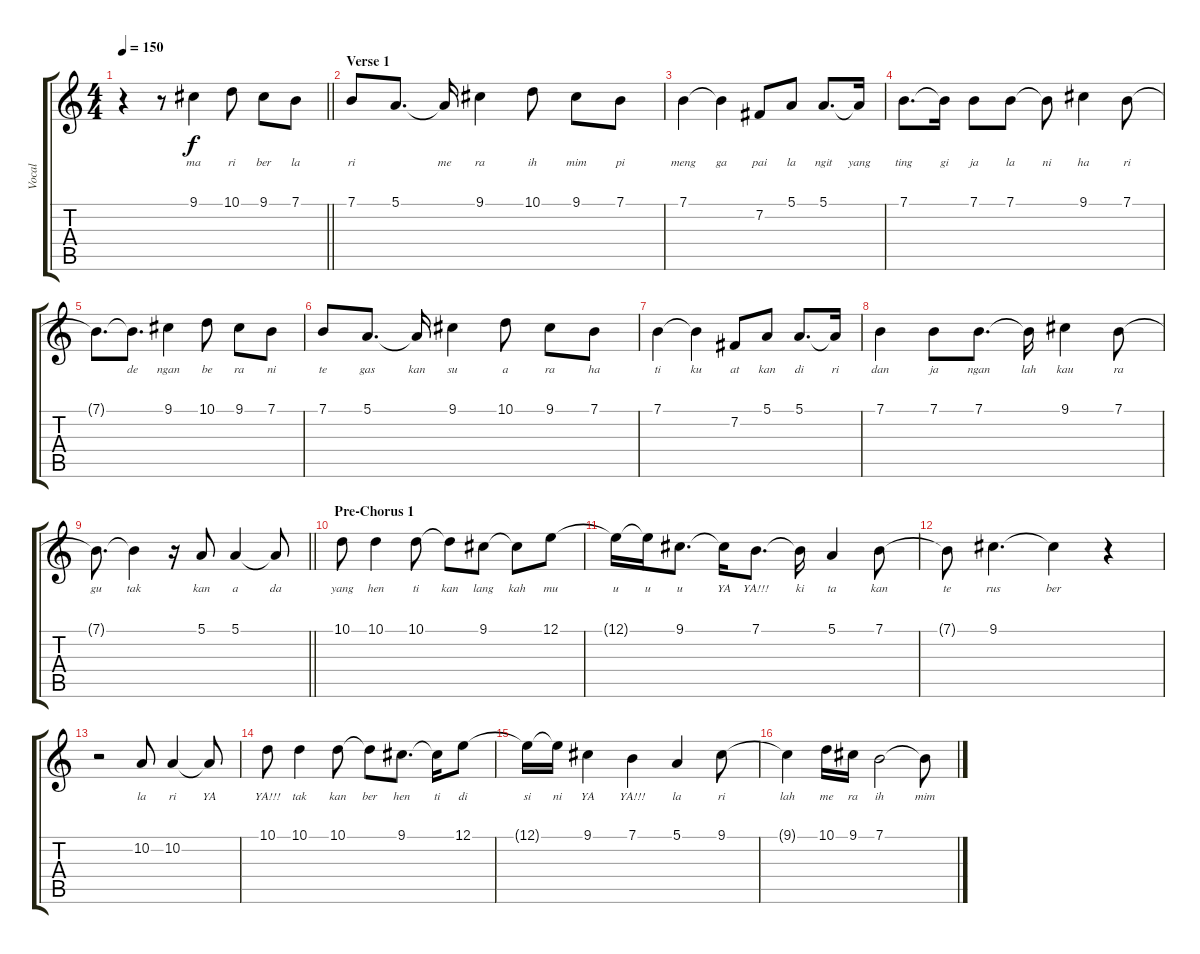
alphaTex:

\track ("Vocal" "Vocal") {instrument lead2sawtooth}
\staff {score tabs}
\tuning (E4 B3 G3 D3 A2 E2) {hide}
\ts (4 4)
\tempo 150
\clef g2
\barLineRight lightlight
\ks c
r.4{dy f} r.8 9.1.4{lyrics (0 "ma") lyrics (1 "") lyrics (2 "") lyrics (3 "") lyrics (4 "")} 10.1.8{lyrics (0 "ri") lyrics (1 "") lyrics (2 "") lyrics (3 "") lyrics (4 "")} 9.1.8{lyrics (0 "ber") lyrics (1 "") lyrics (2 "") lyrics (3 "") lyrics (4 "")} 7.1.8{lyrics (0 "la") lyrics (1 "") lyrics (2 "") lyrics (3 "") lyrics (4 "")} |
\section ("" "Verse 1")
7.1.8{lyrics (0 "ri") lyrics (1 "") lyrics (2 "") lyrics (3 "") lyrics (4 "")} 5.1.8{d lyrics (0 "") lyrics (1 "") lyrics (2 "") lyrics (3 "") lyrics (4 "")} 5.1{t}.16{lyrics (0 "me") lyrics (1 "") lyrics (2 "") lyrics (3 "") lyrics (4 "")} 9.1.4{lyrics (0 "ra") lyrics (1 "") lyrics (2 "") lyrics (3 "") lyrics (4 "")} 10.1.8{lyrics (0 "ih") lyrics (1 "") lyrics (2 "") lyrics (3 "") lyrics (4 "")} 9.1.8{lyrics (0 "mim") lyrics (1 "") lyrics (2 "") lyrics (3 "") lyrics (4 "")} 7.1.8{lyrics (0 "pi") lyrics (1 "") lyrics (2 "") lyrics (3 "") lyrics (4 "")} |
7.1.4{lyrics (0 "meng") lyrics (1 "") lyrics (2 "") lyrics (3 "") lyrics (4 "")} 7.1{t}.4{lyrics (0 "ga") lyrics (1 "") lyrics (2 "") lyrics (3 "") lyrics (4 "")} 7.2.8{lyrics (0 "pai") lyrics (1 "") lyrics (2 "") lyrics (3 "") lyrics (4 "")} 5.1.8{lyrics (0 "la") lyrics (1 "") lyrics (2 "") lyrics (3 "") lyrics (4 "")} 5.1.8{d lyrics (0 "ngit") lyrics (1 "") lyrics (2 "") lyrics (3 "") lyrics (4 "")} 5.1{t}.16{lyrics (0 "yang") lyrics (1 "") lyrics (2 "") lyrics (3 "") lyrics (4 "")} |
7.1.8{d lyrics (0 "ting") lyrics (1 "") lyrics (2 "") lyrics (3 "") lyrics (4 "")} 7.1{t}.16{lyrics (0 "gi") lyrics (1 "") lyrics (2 "") lyrics (3 "") lyrics (4 "")} 7.1.8{lyrics (0 "ja") lyrics (1 "") lyrics (2 "") lyrics (3 "") lyrics (4 "")} 7.1.8{lyrics (0 "la") lyrics (1 "") lyrics (2 "") lyrics (3 "") lyrics (4 "")} 7.1{t}.8{lyrics (0 "ni") lyrics (1 "") lyrics (2 "") lyrics (3 "") lyrics (4 "")} 9.1.4{lyrics (0 "ha") lyrics (1 "") lyrics (2 "") lyrics (3 "") lyrics (4 "")} 7.1.8{lyrics (0 "ri") lyrics (1 "") lyrics (2 "") lyrics (3 "") lyrics (4 "")} |
7.1{t}.8{d lyrics (0 "") lyrics (1 "") lyrics (2 "") lyrics (3 "") lyrics (4 "")} 7.1{t}.8{d lyrics (0 "de") lyrics (1 "") lyrics (2 "") lyrics (3 "") lyrics (4 "")} 9.1.4{lyrics (0 "ngan") lyrics (1 "") lyrics (2 "") lyrics (3 "") lyrics (4 "")} 10.1.8{lyrics (0 "be") lyrics (1 "") lyrics (2 "") lyrics (3 "") lyrics (4 "")} 9.1.8{lyrics (0 "ra") lyrics (1 "") lyrics (2 "") lyrics (3 "") lyrics (4 "")} 7.1.8{lyrics (0 "ni") lyrics (1 "") lyrics (2 "") lyrics (3 "") lyrics (4 "")} |
7.1.8{lyrics (0 "te") lyrics (1 "") lyrics (2 "") lyrics (3 "") lyrics (4 "")} 5.1.8{d lyrics (0 "gas") lyrics (1 "") lyrics (2 "") lyrics (3 "") lyrics (4 "")} 5.1{t}.16{lyrics (0 "kan") lyrics (1 "") lyrics (2 "") lyrics (3 "") lyrics (4 "")} 9.1.4{lyrics (0 "su") lyrics (1 "") lyrics (2 "") lyrics (3 "") lyrics (4 "")} 10.1.8{lyrics (0 "a") lyrics (1 "") lyrics (2 "") lyrics (3 "") lyrics (4 "")} 9.1.8{lyrics (0 "ra") lyrics (1 "") lyrics (2 "") lyrics (3 "") lyrics (4 "")} 7.1.8{lyrics (0 "ha") lyrics (1 "") lyrics (2 "") lyrics (3 "") lyrics (4 "")} |
7.1.4{lyrics (0 "ti") lyrics (1 "") lyrics (2 "") lyrics (3 "") lyrics (4 "")} 7.1{t}.4{lyrics (0 "ku") lyrics (1 "") lyrics (2 "") lyrics (3 "") lyrics (4 "")} 7.2.8{lyrics (0 "at") lyrics (1 "") lyrics (2 "") lyrics (3 "") lyrics (4 "")} 5.1.8{lyrics (0 "kan") lyrics (1 "") lyrics (2 "") lyrics (3 "") lyrics (4 "")} 5.1.8{d lyrics (0 "di") lyrics (1 "") lyrics (2 "") lyrics (3 "") lyrics (4 "")} 5.1{t}.16{lyrics (0 "ri") lyrics (1 "") lyrics (2 "") lyrics (3 "") lyrics (4 "")} |
7.1.4{lyrics (0 "dan") lyrics (1 "") lyrics (2 "") lyrics (3 "") lyrics (4 "")} 7.1.8{lyrics (0 "ja") lyrics (1 "") lyrics (2 "") lyrics (3 "") lyrics (4 "")} 7.1.8{d lyrics (0 "ngan") lyrics (1 "") lyrics (2 "") lyrics (3 "") lyrics (4 "")} 7.1{t}.16{lyrics (0 "lah") lyrics (1 "") lyrics (2 "") lyrics (3 "") lyrics (4 "")} 9.1.4{lyrics (0 "kau") lyrics (1 "") lyrics (2 "") lyrics (3 "") lyrics (4 "")} 7.1.8{lyrics (0 "ra") lyrics (1 "") lyrics (2 "") lyrics (3 "") lyrics (4 "")} |
\barLineRight lightlight
7.1{t}.8{d lyrics (0 "gu") lyrics (1 "") lyrics (2 "") lyrics (3 "") lyrics (4 "")} 7.1{t}.4{lyrics (0 "tak") lyrics (1 "") lyrics (2 "") lyrics (3 "") lyrics (4 "")} r.16 5.1.8{lyrics (0 "kan") lyrics (1 "") lyrics (2 "") lyrics (3 "") lyrics (4 "")} 5.1.4{lyrics (0 "a") lyrics (1 "") lyrics (2 "") lyrics (3 "") lyrics (4 "")} 5.1{t}.8{lyrics (0 "da") lyrics (1 "") lyrics (2 "") lyrics (3 "") lyrics (4 "")} |
\section ("" "Pre-Chorus 1")
10.1.8{lyrics (0 "yang") lyrics (1 "") lyrics (2 "") lyrics (3 "") lyrics (4 "")} 10.1.4{lyrics (0 "hen") lyrics (1 "") lyrics (2 "") lyrics (3 "") lyrics (4 "")} 10.1.8{lyrics (0 "ti") lyrics (1 "") lyrics (2 "") lyrics (3 "") lyrics (4 "")} 10.1{t}.8{lyrics (0 "kan") lyrics (1 "") lyrics (2 "") lyrics (3 "") lyrics (4 "")} 9.1.8{lyrics (0 "lang") lyrics (1 "") lyrics (2 "") lyrics (3 "") lyrics (4 "")} 9.1{t}.8{lyrics (0 "kah") lyrics (1 "") lyrics (2 "") lyrics (3 "") lyrics (4 "")} 12.1.8{lyrics (0 "mu") lyrics (1 "") lyrics (2 "") lyrics (3 "") lyrics (4 "")} |
12.1{t}.16{lyrics (0 "u") lyrics (1 "") lyrics (2 "") lyrics (3 "") lyrics (4 "")} 12.1{t}.16{lyrics (0 "u") lyrics (1 "") lyrics (2 "") lyrics (3 "") lyrics (4 "")} 9.1.8{d lyrics (0 "u") lyrics (1 "") lyrics (2 "") lyrics (3 "") lyrics (4 "")} 9.1{t}.16{lyrics (0 "YA") lyrics (1 "") lyrics (2 "") lyrics (3 "") lyrics (4 "")} 7.1.8{d lyrics (0 "YA!!!") lyrics (1 "") lyrics (2 "") lyrics (3 "") lyrics (4 "")} 7.1{t}.16{lyrics (0 "ki") lyrics (1 "") lyrics (2 "") lyrics (3 "") lyrics (4 "")} 5.1.4{lyrics (0 "ta") lyrics (1 "") lyrics (2 "") lyrics (3 "") lyrics (4 "")} 7.1.8{lyrics (0 "kan") lyrics (1 "") lyrics (2 "") lyrics (3 "") lyrics (4 "")} |
7.1{t}.8{lyrics (0 "te") lyrics (1 "") lyrics (2 "") lyrics (3 "") lyrics (4 "")} 9.1.4{d lyrics (0 "rus") lyrics (1 "") lyrics (2 "") lyrics (3 "") lyrics (4 "")} 9.1{t}.4{lyrics (0 "ber") lyrics (1 "") lyrics (2 "") lyrics (3 "") lyrics (4 "")} r.4 |
r.2 10.2.8{lyrics (0 "la") lyrics (1 "") lyrics (2 "") lyrics (3 "") lyrics (4 "")} 10.2.4{lyrics (0 "ri") lyrics (1 "") lyrics (2 "") lyrics (3 "") lyrics (4 "")} 10.2{t}.8{lyrics (0 "YA") lyrics (1 "") lyrics (2 "") lyrics (3 "") lyrics (4 "")} |
10.1.8{lyrics (0 "YA!!!") lyrics (1 "") lyrics (2 "") lyrics (3 "") lyrics (4 "")} 10.1.4{lyrics (0 "tak") lyrics (1 "") lyrics (2 "") lyrics (3 "") lyrics (4 "")} 10.1.8{lyrics (0 "kan") lyrics (1 "") lyrics (2 "") lyrics (3 "") lyrics (4 "")} 10.1{t}.8{lyrics (0 "ber") lyrics (1 "") lyrics (2 "") lyrics (3 "") lyrics (4 "")} 9.1.8{d lyrics (0 "hen") lyrics (1 "") lyrics (2 "") lyrics (3 "") lyrics (4 "")} 9.1{t}.16{lyrics (0 "ti") lyrics (1 "") lyrics (2 "") lyrics (3 "") lyrics (4 "")} 12.1.8{lyrics (0 "di") lyrics (1 "") lyrics (2 "") lyrics (3 "") lyrics (4 "")} |
12.1{t}.16{lyrics (0 "si") lyrics (1 "") lyrics (2 "") lyrics (3 "") lyrics (4 "")} 12.1{t}.16{lyrics (0 "ni") lyrics (1 "") lyrics (2 "") lyrics (3 "") lyrics (4 "")} 9.1.4{lyrics (0 "YA") lyrics (1 "") lyrics (2 "") lyrics (3 "") lyrics (4 "")} 7.1.4{lyrics (0 "YA!!!") lyrics (1 "") lyrics (2 "") lyrics (3 "") lyrics (4 "")} 5.1.4{lyrics (0 "la") lyrics (1 "") lyrics (2 "") lyrics (3 "") lyrics (4 "")} 9.1.8{lyrics (0 "ri") lyrics (1 "") lyrics (2 "") lyrics (3 "") lyrics (4 "")} |
9.1{t}.4{lyrics (0 "lah") lyrics (1 "") lyrics (2 "") lyrics (3 "") lyrics (4 "")} 10.1.16{lyrics (0 "me") lyrics (1 "") lyrics (2 "") lyrics (3 "") lyrics (4 "")} 9.1.16{lyrics (0 "ra") lyrics (1 "") lyrics (2 "") lyrics (3 "") lyrics (4 "")} 7.1.2{lyrics (0 "ih") lyrics (1 "") lyrics (2 "") lyrics (3 "") lyrics (4 "")} 7.1{t}.8{lyrics (0 "mim") lyrics (1 "") lyrics (2 "") lyrics (3 "") lyrics (4 "")}
